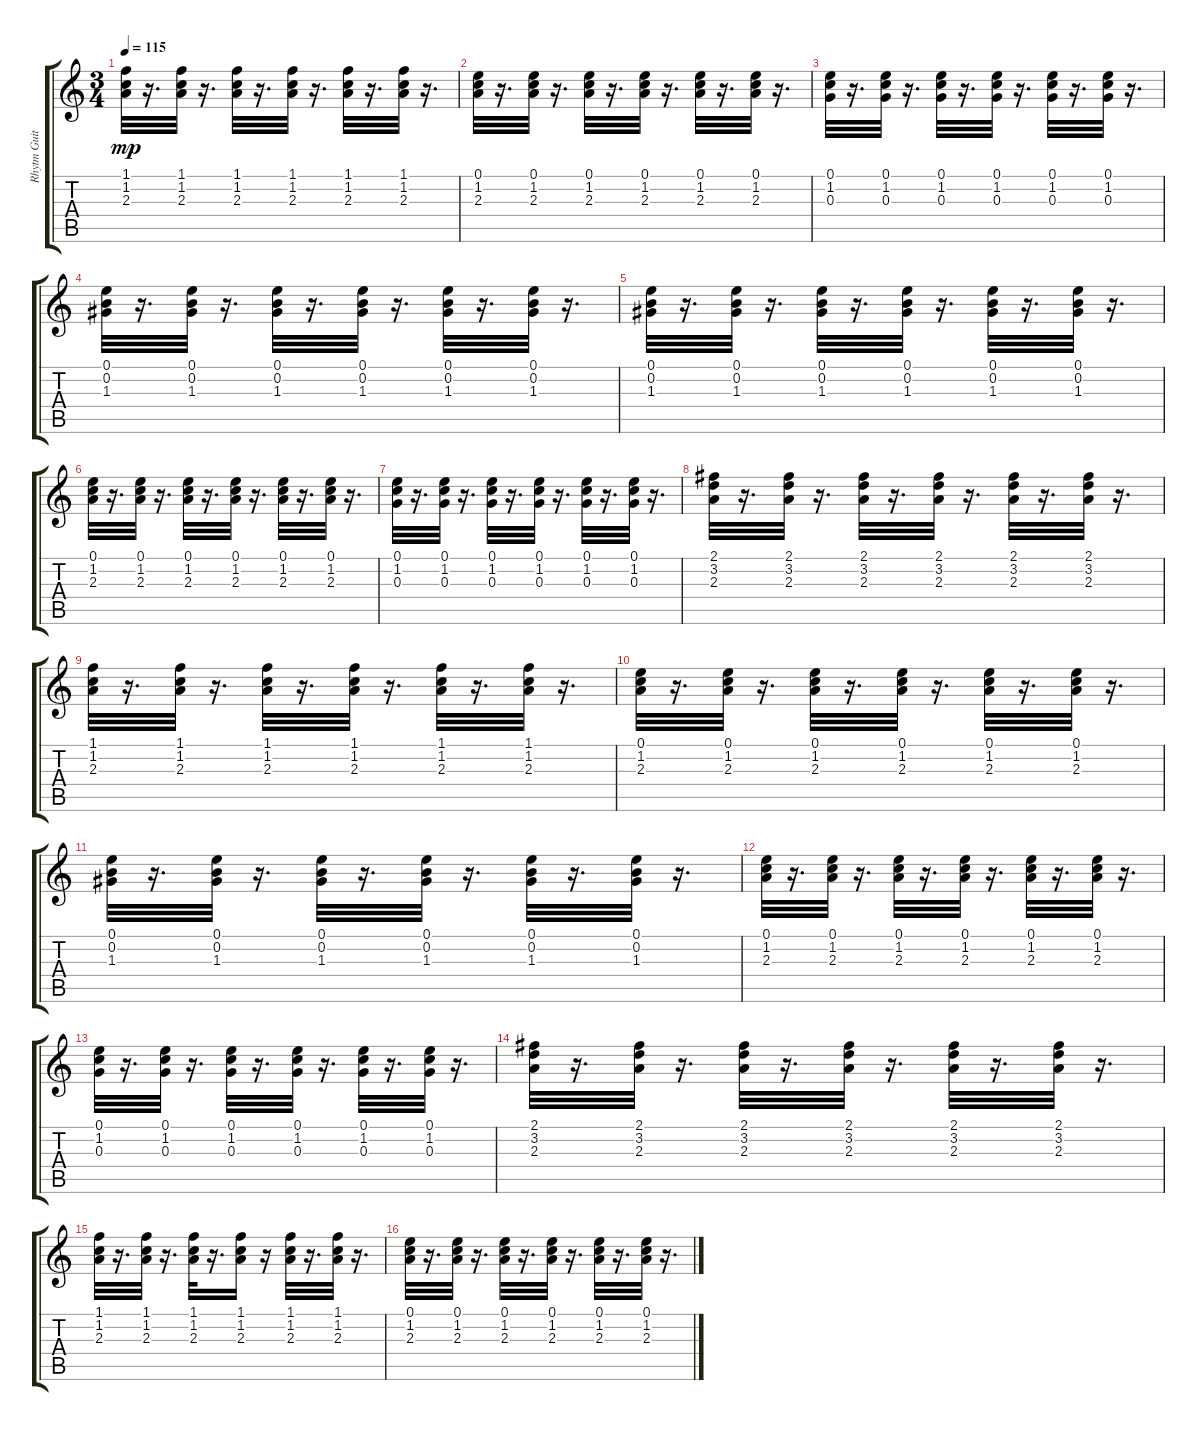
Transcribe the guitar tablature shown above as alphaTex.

\track ("Rhytm Guitar" "Rhytm Guit") {instrument electricguitarclean}
\staff {score tabs}
\tuning (E4 B3 G3 D3 A2 E2) {hide}
\ts (3 4)
\tempo 115
\clef g2
\ks c
(1.1 1.2 2.3).32{dy mp} r.16{d} (1.1 1.2 2.3).32 r.16{d} (1.1 1.2 2.3).32 r.16{d} (1.1 1.2 2.3).32 r.16{d} (1.1 1.2 2.3).32 r.16{d} (1.1 1.2 2.3).32 r.16{d} |
(0.1 1.2 2.3).32 r.16{d} (0.1 1.2 2.3).32 r.16{d} (0.1 1.2 2.3).32 r.16{d} (0.1 1.2 2.3).32 r.16{d} (0.1 1.2 2.3).32 r.16{d} (0.1 1.2 2.3).32 r.16{d} |
(0.1 1.2 0.3).32 r.16{d} (0.1 1.2 0.3).32 r.16{d} (0.1 1.2 0.3).32 r.16{d} (0.1 1.2 0.3).32 r.16{d} (0.1 1.2 0.3).32 r.16{d} (0.1 1.2 0.3).32 r.16{d} |
(0.1 0.2 1.3).32 r.16{d} (0.1 0.2 1.3).32 r.16{d} (0.1 0.2 1.3).32 r.16{d} (0.1 0.2 1.3).32 r.16{d} (0.1 0.2 1.3).32 r.16{d} (0.1 0.2 1.3).32 r.16{d} |
(0.1 0.2 1.3).32 r.16{d} (0.1 0.2 1.3).32 r.16{d} (0.1 0.2 1.3).32 r.16{d} (0.1 0.2 1.3).32 r.16{d} (0.1 0.2 1.3).32 r.16{d} (0.1 0.2 1.3).32 r.16{d} |
(0.1 1.2 2.3).32 r.16{d} (0.1 1.2 2.3).32 r.16{d} (0.1 1.2 2.3).32 r.16{d} (0.1 1.2 2.3).32 r.16{d} (0.1 1.2 2.3).32 r.16{d} (0.1 1.2 2.3).32 r.16{d} |
(0.1 1.2 0.3).32 r.16{d} (0.1 1.2 0.3).32 r.16{d} (0.1 1.2 0.3).32 r.16{d} (0.1 1.2 0.3).32 r.16{d} (0.1 1.2 0.3).32 r.16{d} (0.1 1.2 0.3).32 r.16{d} |
(2.1 3.2 2.3).32 r.16{d} (2.1 3.2 2.3).32 r.16{d} (2.1 3.2 2.3).32 r.16{d} (2.1 3.2 2.3).32 r.16{d} (2.1 3.2 2.3).32 r.16{d} (2.1 3.2 2.3).32 r.16{d} |
(1.1 1.2 2.3).32 r.16{d} (1.1 1.2 2.3).32 r.16{d} (1.1 1.2 2.3).32 r.16{d} (1.1 1.2 2.3).32 r.16{d} (1.1 1.2 2.3).32 r.16{d} (1.1 1.2 2.3).32 r.16{d} |
(0.1 1.2 2.3).32 r.16{d} (0.1 1.2 2.3).32 r.16{d} (0.1 1.2 2.3).32 r.16{d} (0.1 1.2 2.3).32 r.16{d} (0.1 1.2 2.3).32 r.16{d} (0.1 1.2 2.3).32 r.16{d} |
(0.1 0.2 1.3).32 r.16{d} (0.1 0.2 1.3).32 r.16{d} (0.1 0.2 1.3).32 r.16{d} (0.1 0.2 1.3).32 r.16{d} (0.1 0.2 1.3).32 r.16{d} (0.1 0.2 1.3).32 r.16{d} |
(0.1 1.2 2.3).32 r.16{d} (0.1 1.2 2.3).32 r.16{d} (0.1 1.2 2.3).32 r.16{d} (0.1 1.2 2.3).32 r.16{d} (0.1 1.2 2.3).32 r.16{d} (0.1 1.2 2.3).32 r.16{d} |
(0.1 1.2 0.3).32 r.16{d} (0.1 1.2 0.3).32 r.16{d} (0.1 1.2 0.3).32 r.16{d} (0.1 1.2 0.3).32 r.16{d} (0.1 1.2 0.3).32 r.16{d} (0.1 1.2 0.3).32 r.16{d} |
(2.1 3.2 2.3).32 r.16{d} (2.1 3.2 2.3).32 r.16{d} (2.1 3.2 2.3).32 r.16{d} (2.1 3.2 2.3).32 r.16{d} (2.1 3.2 2.3).32 r.16{d} (2.1 3.2 2.3).32 r.16{d} |
(1.1 1.2 2.3).32 r.16{d} (1.1 1.2 2.3).32 r.16{d} (1.1 1.2 2.3).32 r.16{d} (1.1 1.2 2.3).16 r.16 (1.1 1.2 2.3).32 r.16{d} (1.1 1.2 2.3).32 r.16{d} |
(0.1 1.2 2.3).32 r.16{d} (0.1 1.2 2.3).32 r.16{d} (0.1 1.2 2.3).32 r.16{d} (0.1 1.2 2.3).32 r.16{d} (0.1 1.2 2.3).32 r.16{d} (0.1 1.2 2.3).32 r.16{d}
